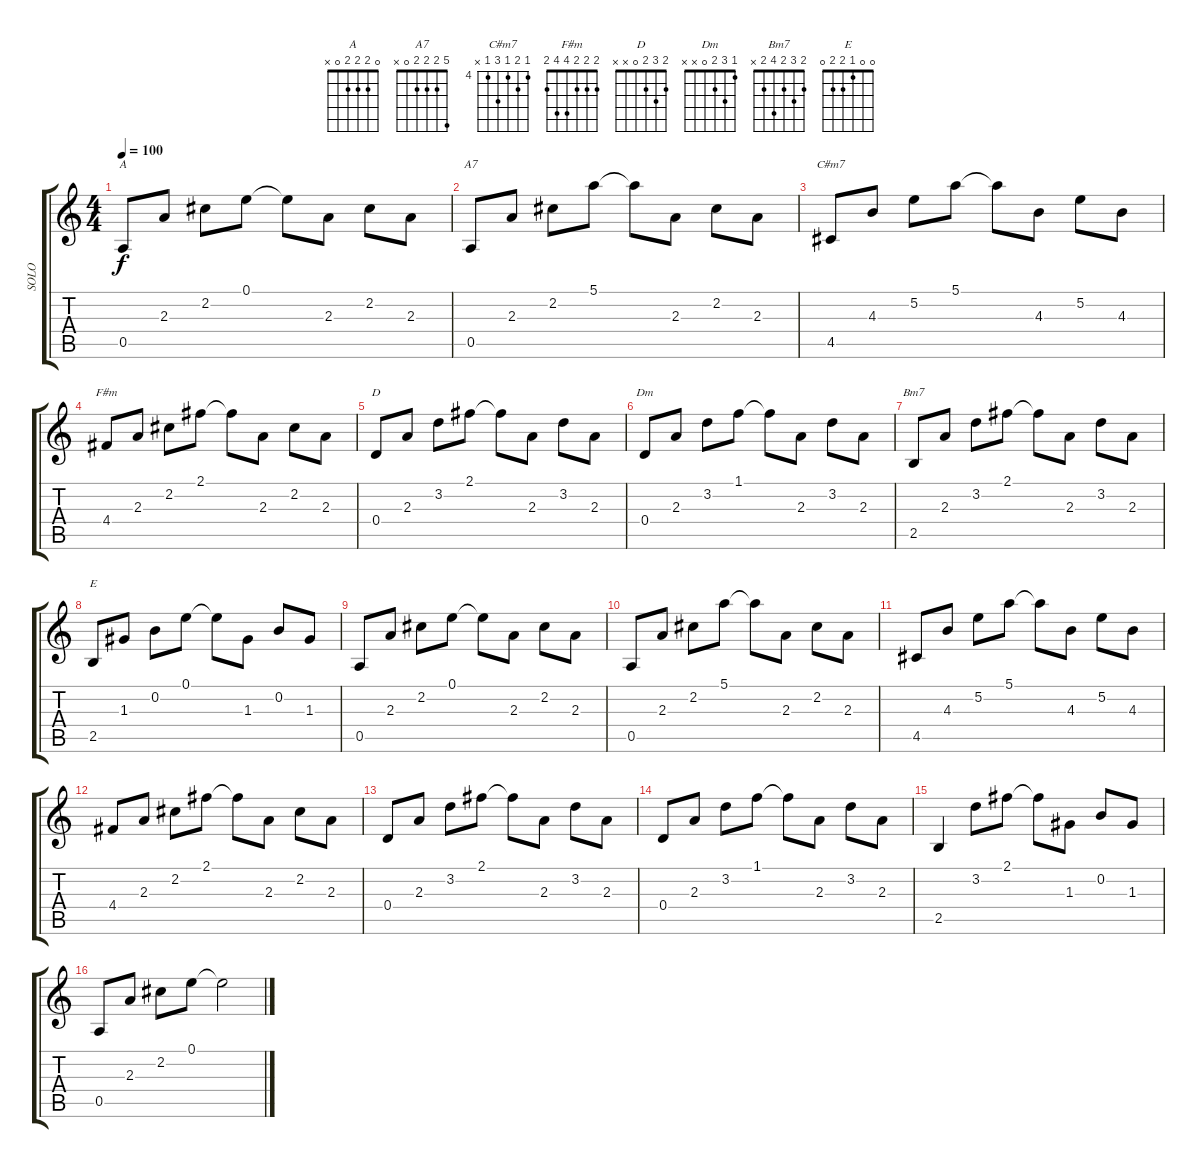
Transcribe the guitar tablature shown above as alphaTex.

\track ("SOLO" "SOLO") {instrument acousticguitarnylon}
\staff {score tabs}
\tuning (E4 B3 G3 D3 A2 E2) {hide}
\chord ("A" 0 2 2 2 0 x)
\chord ("A7" 5 2 2 2 0 x)
\chord ("C#m7" 4 5 4 6 4 x) {firstfret 4}
\chord ("F#m" 2 2 2 4 4 2)
\chord ("D" 2 3 2 0 x x)
\chord ("Dm" 1 3 2 0 x x)
\chord ("Bm7" 2 3 2 4 2 x)
\chord ("E" 0 0 1 2 2 0)
\ts (4 4)
\tempo 100
\clef g2
\ks c
0.5.8{ch "A" dy f} 2.3.8 2.2.8 0.1.8 0.1{t}.8 2.3.8 2.2.8 2.3.8 |
0.5.8{ch "A7"} 2.3.8 2.2.8 5.1.8 5.1{t}.8 2.3.8 2.2.8 2.3.8 |
4.5.8{ch "C#m7"} 4.3.8 5.2.8 5.1.8 5.1{t}.8 4.3.8 5.2.8 4.3.8 |
4.4.8{ch "F#m"} 2.3.8 2.2.8 2.1.8 2.1{t}.8 2.3.8 2.2.8 2.3.8 |
0.4.8{ch "D"} 2.3.8 3.2.8 2.1.8 2.1{t}.8 2.3.8 3.2.8 2.3.8 |
0.4.8{ch "Dm"} 2.3.8 3.2.8 1.1.8 1.1{t}.8 2.3.8 3.2.8 2.3.8 |
2.5.8{ch "Bm7"} 2.3.8 3.2.8 2.1.8 2.1{t}.8 2.3.8 3.2.8 2.3.8 |
2.5.8{ch "E"} 1.3.8 0.2.8 0.1.8 0.1{t}.8 1.3.8 0.2.8 1.3.8 |
0.5.8 2.3.8 2.2.8 0.1.8 0.1{t}.8 2.3.8 2.2.8 2.3.8 |
0.5.8 2.3.8 2.2.8 5.1.8 5.1{t}.8 2.3.8 2.2.8 2.3.8 |
4.5.8 4.3.8 5.2.8 5.1.8 5.1{t}.8 4.3.8 5.2.8 4.3.8 |
4.4.8 2.3.8 2.2.8 2.1.8 2.1{t}.8 2.3.8 2.2.8 2.3.8 |
0.4.8 2.3.8 3.2.8 2.1.8 2.1{t}.8 2.3.8 3.2.8 2.3.8 |
0.4.8 2.3.8 3.2.8 1.1.8 1.1{t}.8 2.3.8 3.2.8 2.3.8 |
2.5.4 3.2.8 2.1.8 2.1{t}.8 1.3.8 0.2.8 1.3.8 |
0.5.8 2.3.8 2.2.8 0.1.8 0.1{t}.2
